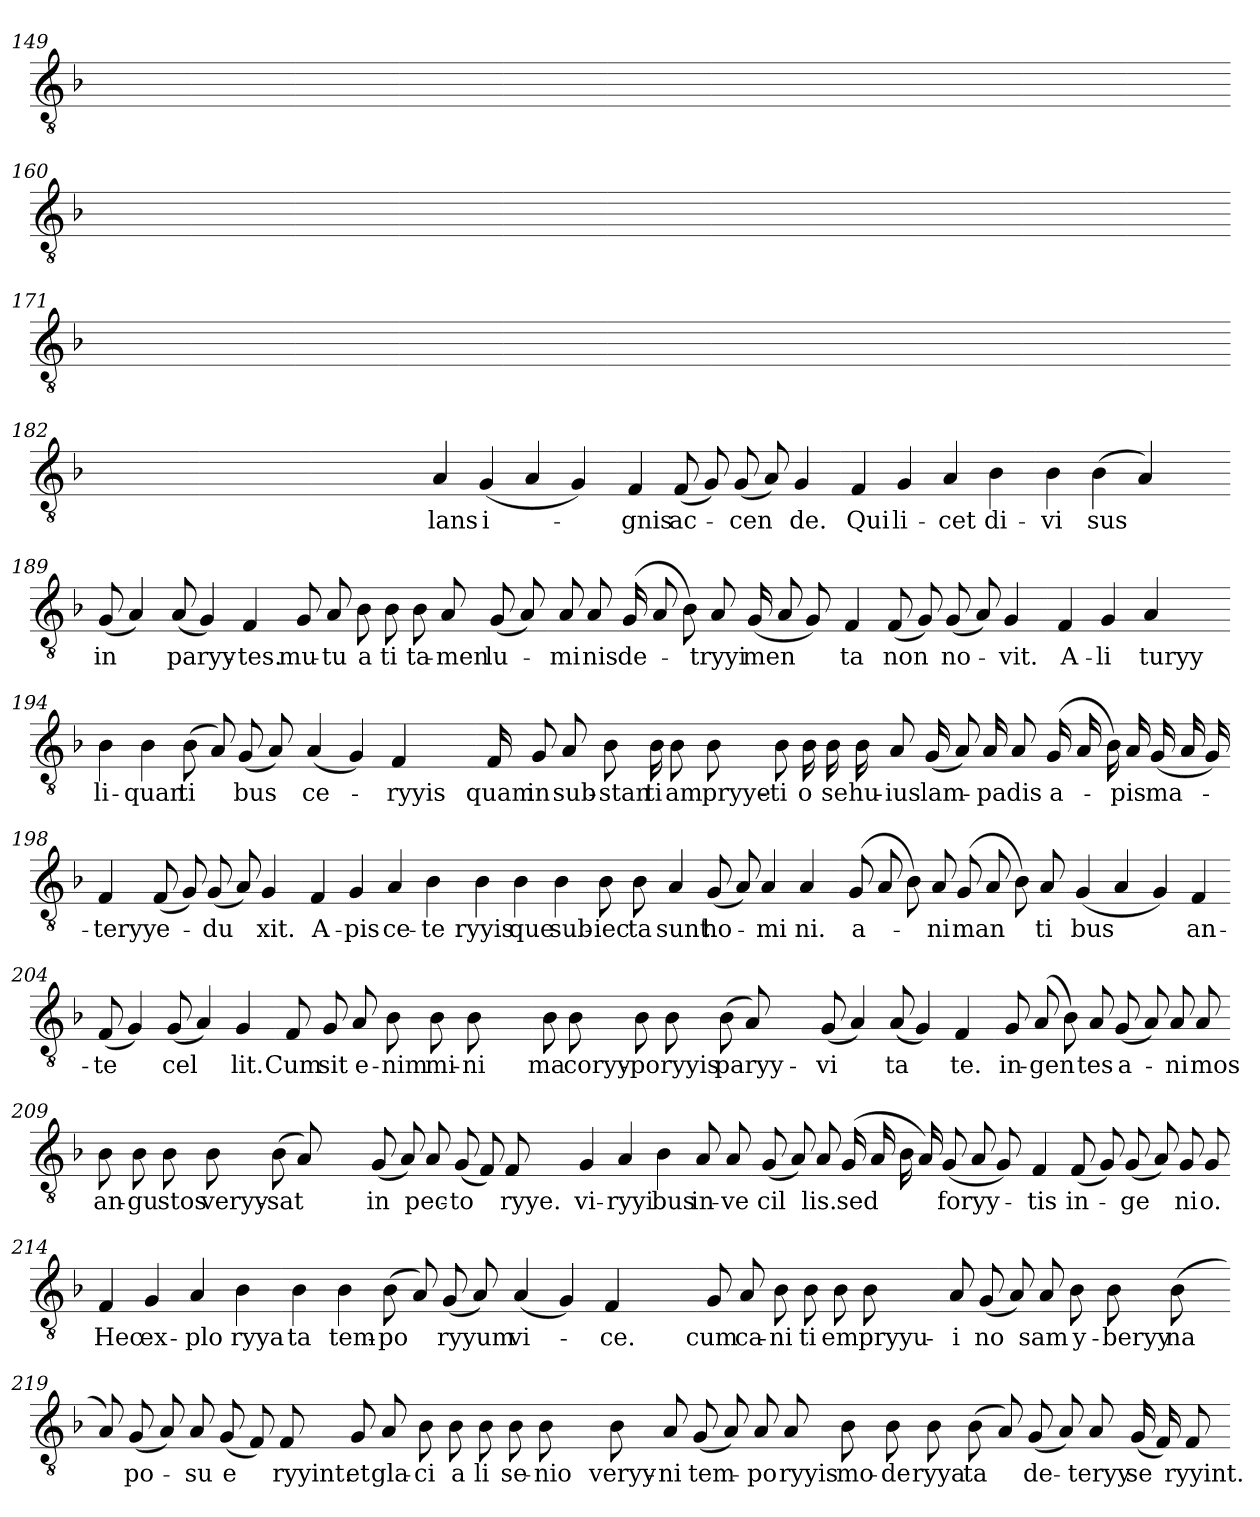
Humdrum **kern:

**kern	**text
*part1	*part1
*staff1	*staff1
*clefGv2	*
*k[b-]	*
=149	=149
1ryy	.
=150-	=150-
1ryy	.
=151-	=151-
1ryy	.
=152-	=152-
1ryy	.
=153-	=153-
1ryy	.
=154-	=154-
1ryy	.
=155-	=155-
1ryy	.
=156-	=156-
1ryy	.
=157-	=157-
1ryy	.
=158-	=158-
1ryy	.
=159-	=159-
1ryy	.
=160-	=160-
1ryy	.
=161-	=161-
1ryy	.
=162-	=162-
1ryy	.
=163-	=163-
1ryy	.
=164-	=164-
1ryy	.
=165-	=165-
1ryy	.
=166-	=166-
1ryy	.
=167-	=167-
1ryy	.
=168-	=168-
1ryy	.
=169-	=169-
1ryy	.
=170-	=170-
1ryy	.
=171-	=171-
1ryy	.
=172-	=172-
1ryy	.
=173-	=173-
1ryy	.
=174-	=174-
1ryy	.
=175-	=175-
1ryy	.
=176-	=176-
1ryy	.
=177-	=177-
1ryy	.
=178-	=178-
1ryy	.
=179-	=179-
1ryy	.
=180-	=180-
1ryy	.
=181-	=181-
1ryy	.
=182-	=182-
1ryy	.
=183-	=183-
1ryy	.
=184-	=184-
1ryy	.
=185-	=185-
4A	lans
(4G	i-
4A	.
4G)	.
=186-	=186-
4F	-gnis
(8F	ac-
8G)	.
(8G	cen
8A)	.
4G	-de.
=187-	=187-
4F	Qui
4G	li-
4A	-cet
4B-	di-
=188-	=188-
4B-	vi
(4B-	-sus
4A)	.
4ryy	.
=189-	=189-
(8G	in
4A)	.
(8A	paryy-
4G)	.
4F	-tes.
=190-	=190-
8G	mu-
8A	tu
8B-	a
8B-	-ti
8B-	ta-
8A	-men
(8G	lu-
8A)	.
=191-	=191-
8A	mi
8A	-nis
(16G	de-
8A	.
8B-)	.
8A	tryyi
(16G	men
8A	.
8G)	.
=192-	=192-
4F	-ta
(8F	non
8G)	.
(8G	no-
8A)	.
4G	-vit.
=193-	=193-
4F	A-
4G	li
4A	-turyy
4ryy	.
=194-	=194-
4B-	li-
4B-	quan
(8B-	ti
8A)	.
(8G	-bus
8A)	.
=195-	=195-
(4A	ce-
4G)	.
4F	-ryyis
4ryy	.
=196-	=196-
16F	quam
8G	in
8A	sub-
8B-	stan
16B-	ti
8B-	-am
8B-	pryye-
8B-	ti
16B-	o
16B-	-se
=197-	=197-
16B-	hu-
8A	-ius
(16G	lam-
8A)	.
16A	pa
8A	-dis
(16G	a-
16A	.
16B-)	.
16A	-pis
(16G	ma-
16A	.
16G)	.
=198-	=198-
4F	-teryy
(8F	e-
8G)	.
(8G	du
8A)	.
4G	-xit.
=199-	=199-
4F	A-
4G	-pis
4A	ce-
4B-	te
=200-	=200-
4B-	-ryyis
4B-	que
4B-	sub-
8B-	iec
8B-	-ta
=201-	=201-
4A	sunt
(8G	ho-
8A)	.
4A	mi
4A	-ni.
=202-	=202-
(8G	a-
8A	.
8B-)	.
8A	ni
(8G	man
8A	.
8B-)	.
8A	ti
=203-	=203-
(4G	-bus
4A	.
4G)	.
4F	an-
=204-	=204-
(8F	te
4G)	.
(8G	cel
4A)	.
4G	-lit.
=205-	=205-
8F	Cum
8G	sit
8A	e-
8B-	-nim
8B-	mi-
8B-	ni
4ryy	.
=206-	=206-
8B-	-ma
8B-	coryy-
8B-	po
8B-	-ryyis
(8B-	paryy-
8A)	.
4ryy	.
=207-	=207-
(8G	vi
4A)	.
(8A	ta
4G)	.
4F	-te.
=208-	=208-
8G	in-
(8A	gen
8B-)	.
8A	-tes
(8G	a-
8A)	.
8A	ni
8A	-mos
=209-	=209-
8B-	an-
8B-	gu
8B-	-stos
8B-	veryy-
(8B-	-sat
8A)	.
4ryy	.
=210-	=210-
(8G	in
8A)	.
8A	pec-
(8G	to
8F)	.
8F	-ryye.
4ryy	.
=211-	=211-
4G	vi-
4A	ryyi
4B-	-bus
8A	in-
8A	ve
=212-	=212-
(8G	cil
8A)	.
8A	-lis.
(16G	sed
16A	.
16B-	.
16A)	.
(8G	foryy-
8A	.
8G)	.
=213-	=213-
4F	-tis
(8F	in-
8G)	.
(8G	ge
8A)	.
8G	ni
8G	-o.
=214-	=214-
4F	Hec
4G	ex-
4A	plo
4B-	ryya
=215-	=215-
4B-	-ta
4B-	tem-
(8B-	po
8A)	.
(8G	-ryyum
8A)	.
=216-	=216-
(4A	vi-
4G)	.
4F	-ce.
4ryy	.
=217-	=217-
8G	cum
8A	ca-
8B-	ni
8B-	ti
8B-	-em
8B-	pryyu-
4ryy	.
=218-	=218-
8A	i
(8G	no
8A)	.
8A	-sam
8B-	y-
8B-	beryy
(8B-	-na
8ryy	.
=219-	=219-
8A)	.
(8G	po-
8A)	.
8A	su
(8G	e
8F)	.
8F	-ryyint.
8ryy	.
=220-	=220-
8G	et
8A	gla-
8B-	ci
8B-	a
8B-	-li
8B-	se-
8B-	-nio
8ryy	.
=221-	=221-
8B-	veryy-
8A	-ni
(8G	tem-
8A)	.
8A	po
8A	-ryyis
8B-	mo-
8B-	de
=222-	=222-
8B-	ryya
(8B-	-ta
8A)	.
(8G	de-
8A)	.
8A	teryy
(16G	se
16F)	.
8F	-ryyint.
=-	=-
*-	*-
